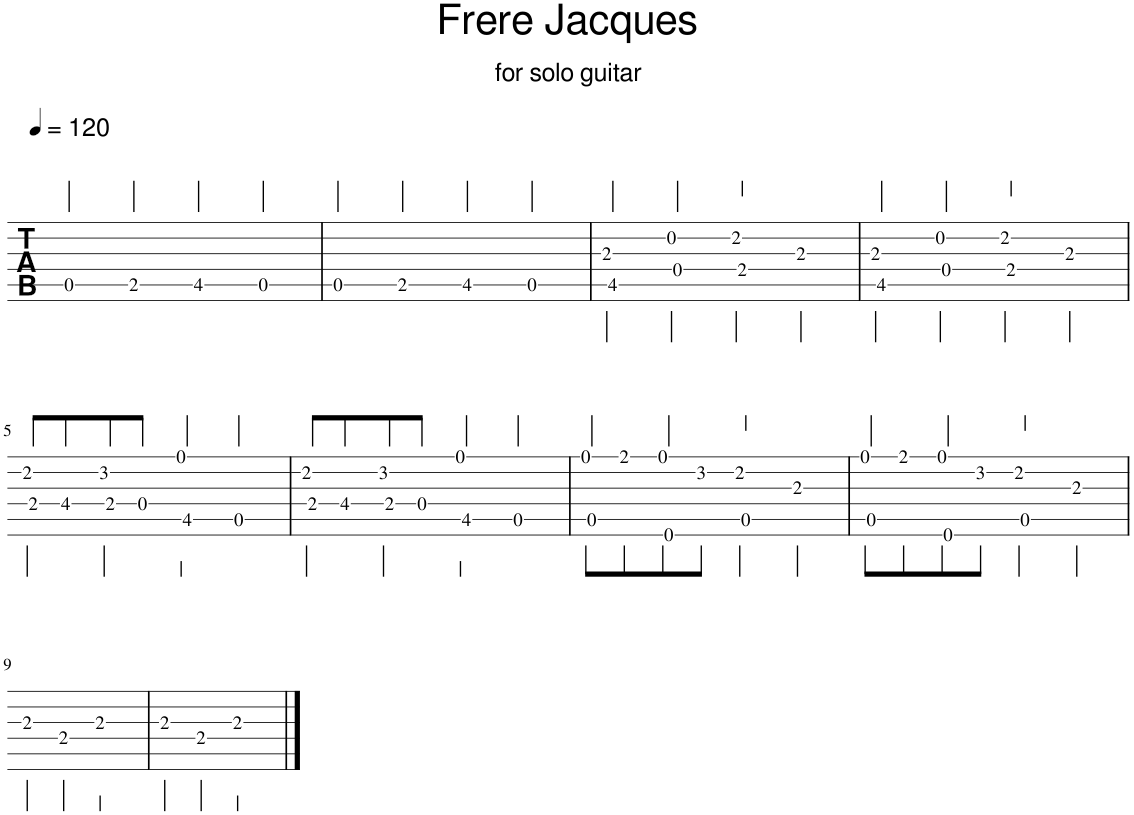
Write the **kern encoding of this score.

**kern
*part1
*staff1
*I"Guitar
*I'Guit.
*stria6
*
*k[]
*M4/4
*MM120
=1
*^
4AA/	4r
4BB/	4r
4C#/	4r
4AA/	4r
=2	=2
4AA/	4r
4BB/	4r
4C#/	4r
4AA/	4r
=3	=3
4C#/	4A\
4D/	4B\
2E/	4c#\
.	4A\
=4	=4
4C#/	4A\
4D/	4B\
2E/	4c#\
.	4A\
!!LO:LB:g=z	!!
=5	=5
8E/L	4c#\
8F#/	.
8E/	4d\
8D/J	.
4C#/	2e\
4AA/	.
=6	=6
8E/L	4c#\
8F#/	.
8E/	4d\
8D/J	.
4C#/	2e\
4AA/	.
=7	=7
4AA/	8e\L
.	8f#\
4EE/	8e\
.	8d\J
2AA/	4c#\
.	4A\
=8	=8
4AA/	8e\L
.	8f#\
4EE/	8e\
.	8d\J
2AA/	4c#\
.	4A\
!!LO:LB:g=z	!!
=9	=9
1r	4A\
.	4E\
.	2A\
=10	=10
1r	4A\
.	4E\
.	2A\
*v	*v
==
*-
